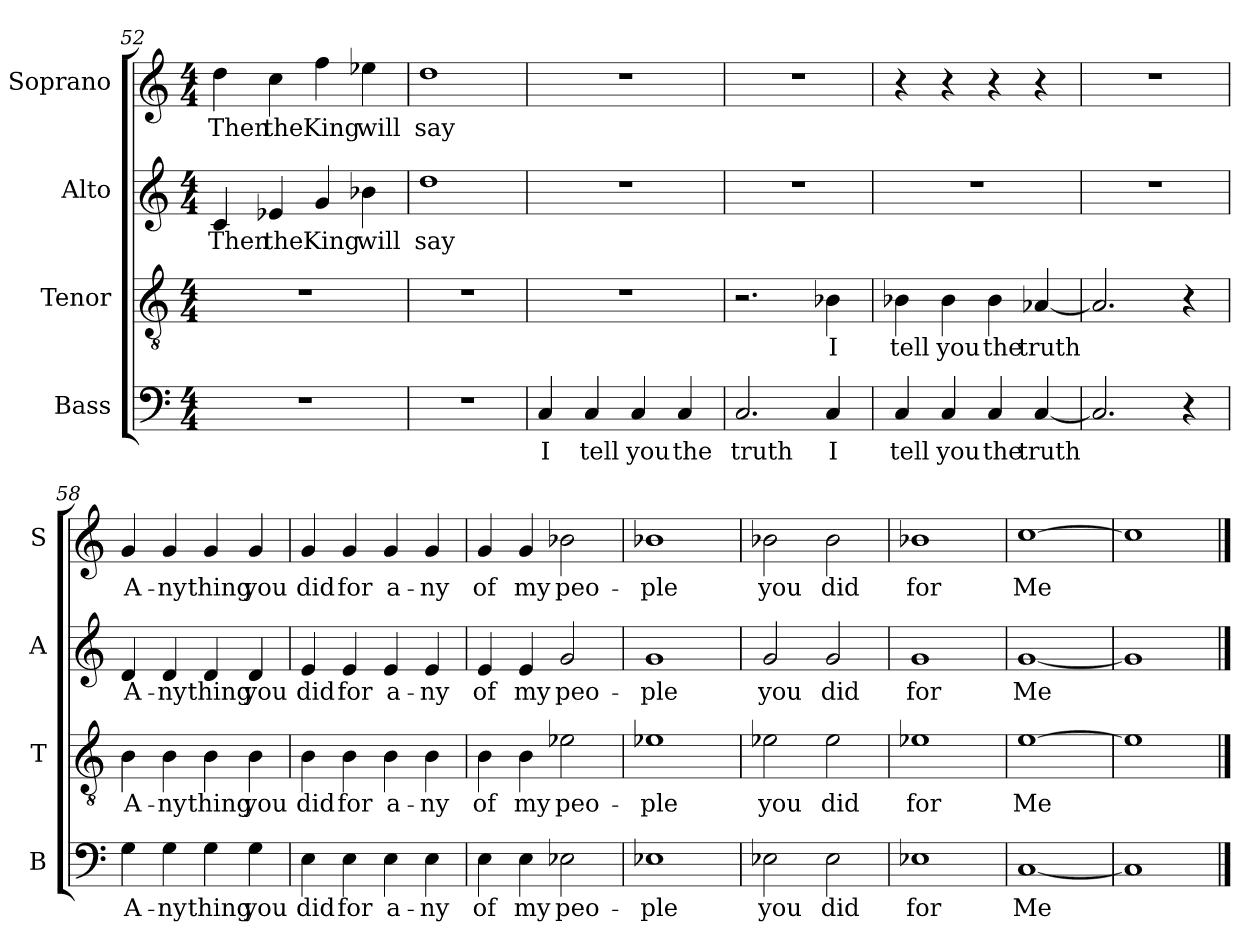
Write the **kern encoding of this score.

**kern	**text	**kern	**text	**kern	**text	**kern	**text
*part4	*part4	*part3	*part3	*part2	*part2	*part1	*part1
*staff4	*staff4	*staff3	*staff3	*staff2	*staff2	*staff1	*staff1
*I"Bass	*	*I"Tenor	*	*I"Alto	*	*I"Soprano	*
*I'B	*	*I'T	*	*I'A	*	*I'S	*
!!LO:LB:g=z
*clefF4	*	*clefGv2	*	*clefG2	*	*clefG2	*
*k[]	*	*k[]	*	*k[]	*	*k[]	*
*C:	*	*C:	*	*C:	*	*C:	*
*M4/4	*	*M4/4	*	*M4/4	*	*M4/4	*
=52	=52	=52	=52	=52	=52	=52	=52
!	!	!	!	!	!LO:LY:b	!	!LO:LY:b
1r	.	1r	.	4c/	Then	4dd\	Then
!	!	!	!	!	!LO:LY:b	!	!LO:LY:b
.	.	.	.	4e-X/	the	4cc\	the
!	!	!	!	!	!LO:LY:b	!	!LO:LY:b
.	.	.	.	4g/	King	4ff\	King
!	!	!	!	!	!LO:LY:b	!	!LO:LY:b
.	.	.	.	4b-X\	will	4ee-X\	will
=53	=53	=53	=53	=53	=53	=53	=53
!	!	!	!	!	!LO:LY:b	!	!LO:LY:b
1r	.	1r	.	1dd	say	1dd	say
=54	=54	=54	=54	=54	=54	=54	=54
!	!LO:LY:b	!	!	!	!	!	!
4C/	I	1r	.	1r	.	1r	.
!	!LO:LY:b	!	!	!	!	!	!
4C/	tell	.	.	.	.	.	.
!	!LO:LY:b	!	!	!	!	!	!
4C/	you	.	.	.	.	.	.
!	!LO:LY:b	!	!	!	!	!	!
4C/	the	.	.	.	.	.	.
=55	=55	=55	=55	=55	=55	=55	=55
!	!LO:LY:b	!	!	!	!	!	!
2.C/	truth	2.r	.	1r	.	1r	.
!	!LO:LY:b	!	!LO:LY:b	!	!	!	!
4C/	I	4B-X\	I	.	.	.	.
=56	=56	=56	=56	=56	=56	=56	=56
!	!LO:LY:b	!	!LO:LY:b	!	!	!	!
4C/	tell	4B-X\	tell	1r	.	4r	.
!	!LO:LY:b	!	!LO:LY:b	!	!	!	!
4C/	you	4B-\	you	.	.	4r	.
!	!LO:LY:b	!	!LO:LY:b	!	!	!	!
4C/	the	4B-\	the	.	.	4r	.
!	!LO:LY:b	!	!LO:LY:b	!	!	!	!
[<4C/	truth	[<4A-X/	truth	.	.	4r	.
=57	=57	=57	=57	=57	=57	=57	=57
2.C/]	.	2.A-/]	.	1r	.	1r	.
4r	.	4r	.	.	.	.	.
!!LO:PB:g=z
=58	=58	=58	=58	=58	=58	=58	=58
!	!LO:LY:b	!	!LO:LY:b	!	!LO:LY:b	!	!LO:LY:b
4G\	A-	4B\	A-	4d/	A-	4g/	A-
!	!LO:LY:b	!	!LO:LY:b	!	!LO:LY:b	!	!LO:LY:b
4G\	-ny	4B\	-ny	4d/	-ny	4g/	-ny
!	!LO:LY:b	!	!LO:LY:b	!	!LO:LY:b	!	!LO:LY:b
4G\	thing	4B\	thing	4d/	thing	4g/	thing
!	!LO:LY:b	!	!LO:LY:b	!	!LO:LY:b	!	!LO:LY:b
4G\	you	4B\	you	4d/	you	4g/	you
=59	=59	=59	=59	=59	=59	=59	=59
!	!LO:LY:b	!	!LO:LY:b	!	!LO:LY:b	!	!LO:LY:b
4E\	did	4B\	did	4e/	did	4g/	did
!	!LO:LY:b	!	!LO:LY:b	!	!LO:LY:b	!	!LO:LY:b
4E\	for	4B\	for	4e/	for	4g/	for
!	!LO:LY:b	!	!LO:LY:b	!	!LO:LY:b	!	!LO:LY:b
4E\	a-	4B\	a-	4e/	a-	4g/	a-
!	!LO:LY:b	!	!LO:LY:b	!	!LO:LY:b	!	!LO:LY:b
4E\	-ny	4B\	-ny	4e/	-ny	4g/	-ny
=60	=60	=60	=60	=60	=60	=60	=60
!	!LO:LY:b	!	!LO:LY:b	!	!LO:LY:b	!	!LO:LY:b
4E\	of	4B\	of	4e/	of	4g/	of
!	!LO:LY:b	!	!LO:LY:b	!	!LO:LY:b	!	!LO:LY:b
4E\	my	4B\	my	4e/	my	4g/	my
!	!LO:LY:b	!	!LO:LY:b	!	!LO:LY:b	!	!LO:LY:b
2E-X\	peo-	2e-X\	peo-	2g/	peo-	2b-X\	peo-
=61	=61	=61	=61	=61	=61	=61	=61
!	!LO:LY:b	!	!LO:LY:b	!	!LO:LY:b	!	!LO:LY:b
1E-X	-ple	1e-X	-ple	1g	-ple	1b-X	-ple
!!LO:LB:g=z
=62	=62	=62	=62	=62	=62	=62	=62
!	!LO:LY:b	!	!LO:LY:b	!	!LO:LY:b	!	!LO:LY:b
2E-X\	you	2e-X\	you	2g/	you	2b-X\	you
!	!LO:LY:b	!	!LO:LY:b	!	!LO:LY:b	!	!LO:LY:b
2E-\	did	2e-\	did	2g/	did	2b-\	did
=63	=63	=63	=63	=63	=63	=63	=63
!	!LO:LY:b	!	!LO:LY:b	!	!LO:LY:b	!	!LO:LY:b
1E-X	for	1e-X	for	1g	for	1b-X	for
=64	=64	=64	=64	=64	=64	=64	=64
!	!LO:LY:b	!	!LO:LY:b	!	!LO:LY:b	!	!LO:LY:b
[<1C	Me	[>1e	Me	[<1g	Me	[>1cc	Me
=65	=65	=65	=65	=65	=65	=65	=65
1C]	.	1e]	.	1g]	.	1cc]	.
==	==	==	==	==	==	==	==
*-	*-	*-	*-	*-	*-	*-	*-
